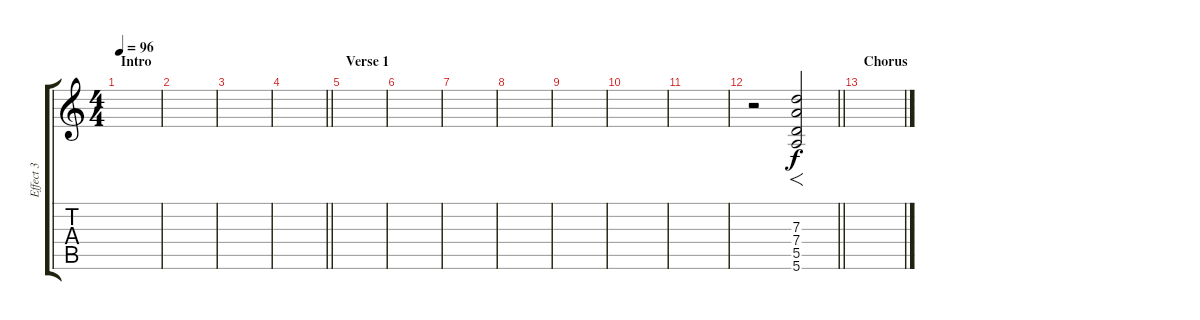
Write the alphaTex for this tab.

\track ("Effect 3" "Effect 3") {instrument distortionguitar}
\staff {score tabs}
\tuning (E4 B3 G3 D3 A2 E2) {hide}
\ts (4 4)
\section ("" "Intro")
\tempo 96
\clef g2
\ks c
|
|
|
\barLineRight lightlight
|
\section ("" "Verse 1")
|
|
|
|
|
|
|
\barLineRight lightlight
r.2{instrument distortionguitar} (7.3 7.4 5.5 5.6).2{f} |
\section ("" "Chorus")
